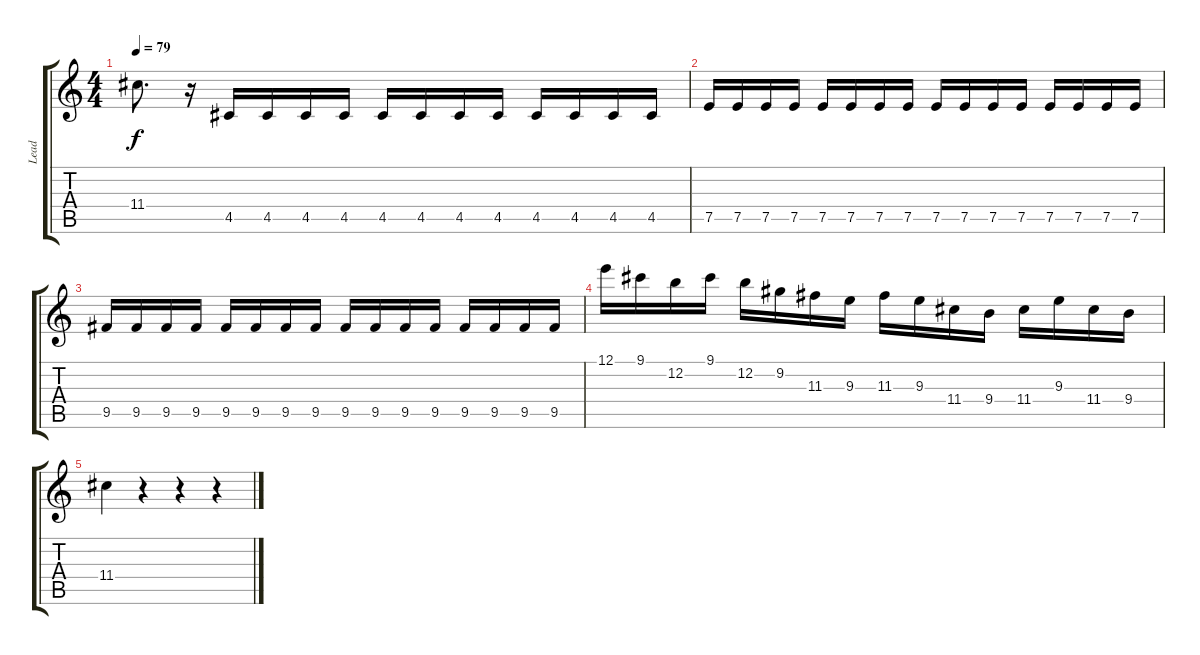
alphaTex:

\track ("Lead" "Lead") {instrument acousticguitarsteel}
\staff {score tabs}
\tuning (E4 B3 G3 D3 A2 E2) {hide}
\ts (4 4)
\tempo 79
\clef g2
\ks c
11.4.8{d dy f} r.16 4.5.16 4.5.16 4.5.16 4.5.16 4.5.16 4.5.16 4.5.16 4.5.16 4.5.16 4.5.16 4.5.16 4.5.16 |
7.5.16 7.5.16 7.5.16 7.5.16 7.5.16 7.5.16 7.5.16 7.5.16 7.5.16 7.5.16 7.5.16 7.5.16 7.5.16 7.5.16 7.5.16 7.5.16 |
9.5.16 9.5.16 9.5.16 9.5.16 9.5.16 9.5.16 9.5.16 9.5.16 9.5.16 9.5.16 9.5.16 9.5.16 9.5.16 9.5.16 9.5.16 9.5.16 |
12.1.16 9.1.16 12.2.16 9.1.16 12.2.16 9.2.16 11.3.16 9.3.16 11.3.16 9.3.16 11.4.16 9.4.16 11.4.16 9.3.16 11.4.16 9.4.16 |
11.4.4 r.4 r.4 r.4
